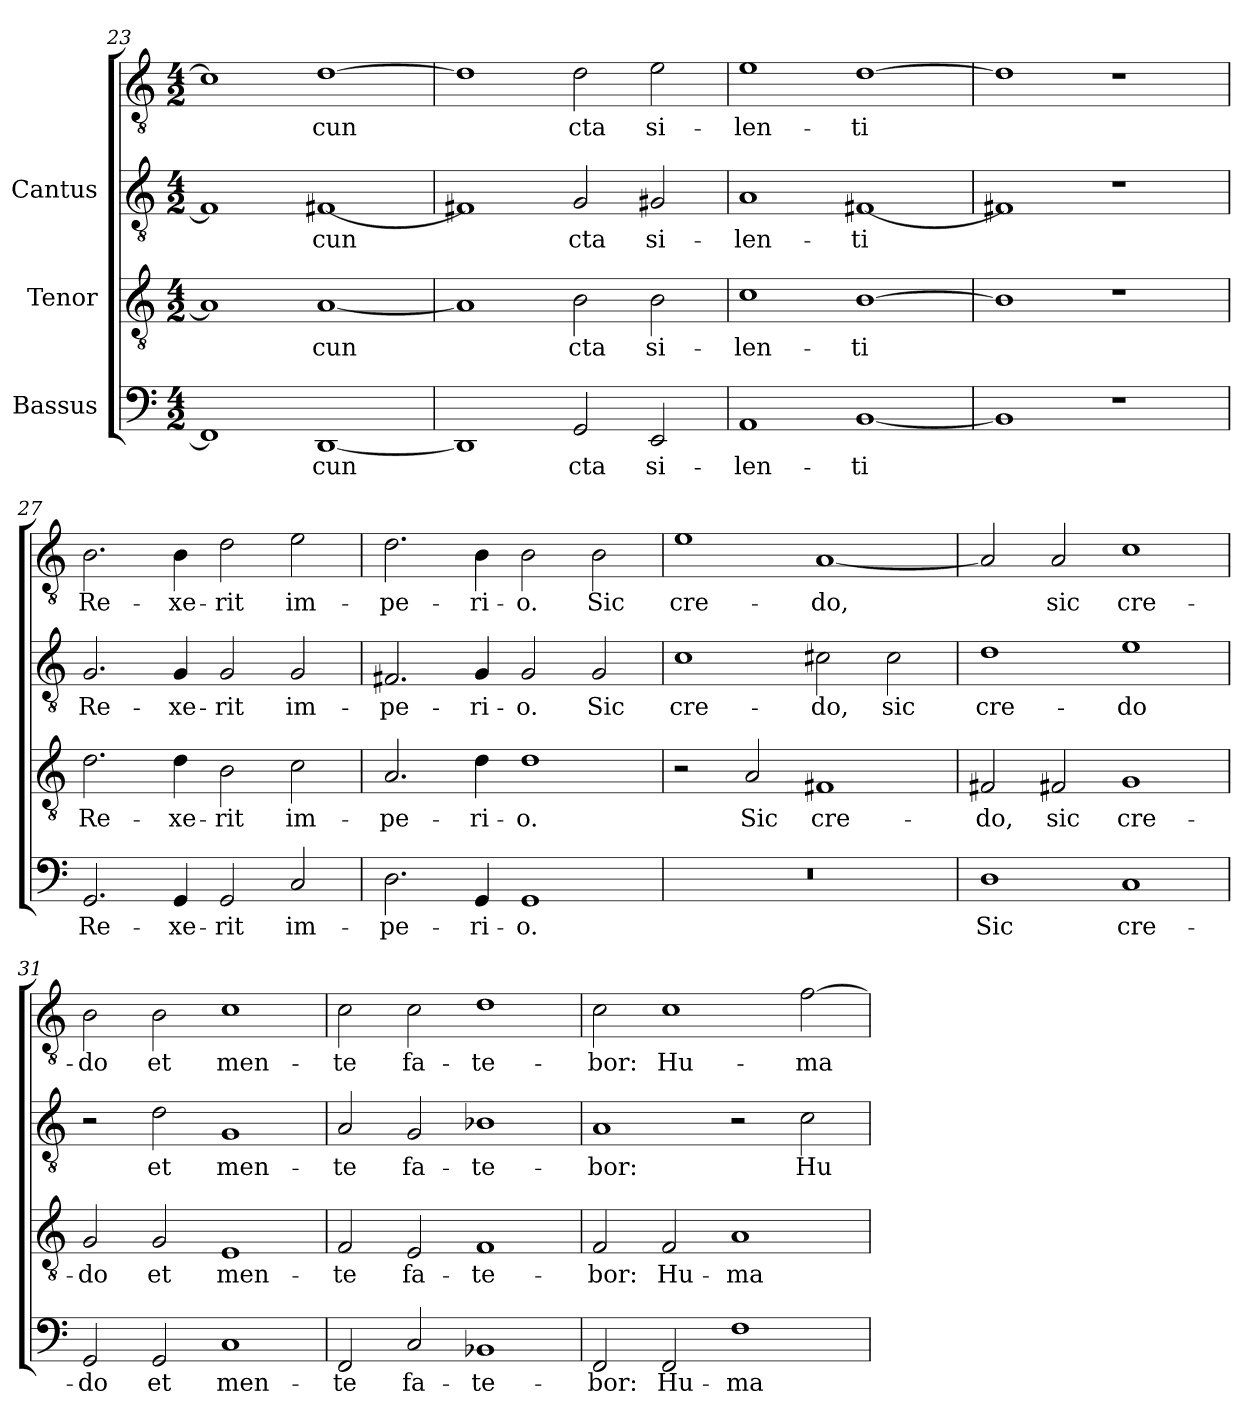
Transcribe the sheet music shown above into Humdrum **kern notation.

**kern	**text	**kern	**text	**kern	**text	**kern	**text
*part3	*part3	*part2	*part2	*part1	*part1	*part1	*part1
*staff4	*staff4	*staff3	*staff3	*staff2	*staff2	*staff1	*staff1
*I"Bassus	*	*I"Tenor	*	*I"Cantus	*	*	*
*clefF4	*	*clefGv2	*	*clefGv2	*	*clefGv2	*
*M4/2	*	*M4/2	*	*M4/2	*	*M4/2	*
=23	=23	=23	=23	=23	=23	=23	=23
!	!LO:LY:b:cj	!	!LO:LY:b:cj	!	!LO:LY:b:cj	!	!LO:LY:b:cj
1FF]	.	1A]	.	1F]	-	1c]	.
!	!LO:LY:b:cj	!	!LO:LY:b:cj	!	!LO:LY:b:cj	!	!LO:LY:b:cj
[<1DD	cun-	[<1A	cun-	[<1F#X	cun-	[>1d	cun-
!!LO:LB:g=z
=24	=24	=24	=24	=24	=24	=24	=24
!	!LO:LY:b:cj	!	!LO:LY:b:cj	!	!LO:LY:b:cj	!	!LO:LY:b:cj
1DD]	-	1A]	-	1F#X]	-	1d]	-
!	!LO:LY:b:cj	!	!LO:LY:b:cj	!	!LO:LY:b:cj	!	!LO:LY:b:cj
2GG/	cta	2B\	cta	2G/	cta	2d\	cta
!	!LO:LY:b:cj	!	!LO:LY:b:cj	!	!LO:LY:b:cj	!	!LO:LY:b:cj
2EE/	si-	2B\	si-	2G#X/	si-	2e\	si-
=25	=25	=25	=25	=25	=25	=25	=25
!	!LO:LY:b:cj	!	!LO:LY:b:cj	!	!LO:LY:b:cj	!	!LO:LY:b:cj
1AA	-len-	1c	-len-	1A	len-	1e	-len-
!	!LO:LY:b:cj	!	!LO:LY:b:cj	!	!LO:LY:b:cj	!	!LO:LY:b:cj
[<1BB	-ti	[>1B	-ti	[<1F#X	-ti	[>1d	-ti
=26	=26	=26	=26	=26	=26	=26	=26
1BB]	.	1B]	.	1F#X]	.	1d]	.
1r	.	1r	.	1r	.	1r	.
=27	=27	=27	=27	=27	=27	=27	=27
!	!LO:LY:b:cj	!	!LO:LY:b:cj	!	!LO:LY:b:cj	!	!LO:LY:b:cj
2.GG/	Re-	2.d\	Re-	2.G/	-Re-	2.B\	Re-
!	!LO:LY:b:cj	!	!LO:LY:b:cj	!	!LO:LY:b:cj	!	!LO:LY:b:cj
4GG/	-xe-	4d\	-xe-	4G/	-xe-	4B\	-xe-
!	!LO:LY:b:cj	!	!LO:LY:b:cj	!	!LO:LY:b:cj	!	!LO:LY:b:cj
2GG/	-rit	2B\	-rit	2G/	-rit	2d\	-rit
!	!LO:LY:b:cj	!	!LO:LY:b:cj	!	!LO:LY:b:cj	!	!LO:LY:b:cj
2C/	im-	2c\	im-	2G/	im-	2e\	im-
=28	=28	=28	=28	=28	=28	=28	=28
!	!LO:LY:b:cj	!	!LO:LY:b:cj	!	!LO:LY:b:cj	!	!LO:LY:b:cj
2.D\	-pe-	2.A/	-pe-	2.F#X/	pe-	2.d\	-pe-
!	!LO:LY:b:cj	!	!LO:LY:b:cj	!	!LO:LY:b:cj	!	!LO:LY:b:cj
4GG/	-ri-	4d\	-ri-	4G/	-ri-	4B\	-ri-
!	!LO:LY:b:cj	!	!LO:LY:b:cj	!	!LO:LY:b:cj	!	!LO:LY:b:cj
1GG	-o.	1d	-o.	2G/	-o.	2B\	-o.
!	!	!	!	!	!LO:LY:b:cj	!	!LO:LY:b:cj
.	.	.	.	2G/	Sic	2B\	Sic
!!LO:PB:g=z
=29	=29	=29	=29	=29	=29	=29	=29
!	!	!	!	!	!LO:LY:b:cj	!	!LO:LY:b:cj
0r	.	2r	.	1c	cre-	1e	cre-
!	!	!	!LO:LY:b:cj	!	!	!	!
.	.	2A/	Sic	.	.	.	.
!	!	!	!LO:LY:b:cj	!	!LO:LY:b:cj	!	!LO:LY:b:cj
.	.	1F#X	cre-	2c#X\	-do,	[<1A	-do,
!	!	!	!	!	!LO:LY:b:cj	!	!
.	.	.	.	2c#\	sic	.	.
=30	=30	=30	=30	=30	=30	=30	=30
!	!LO:LY:b:cj	!	!LO:LY:b:cj	!	!LO:LY:b:cj	!	!LO:LY:b:cj
1D	Sic	2F#X/	-do,	1d	-cre-	2A/]	.
!	!	!	!LO:LY:b:cj	!	!	!	!LO:LY:b:cj
.	.	2F#X/	sic	.	.	2A/	sic
!	!LO:LY:b:cj	!	!LO:LY:b:cj	!	!LO:LY:b:cj	!	!LO:LY:b:cj
1C	cre-	1G	cre-	1e	-do	1c	cre-
=31	=31	=31	=31	=31	=31	=31	=31
!	!LO:LY:b:cj	!	!LO:LY:b:cj	!	!	!	!LO:LY:b:cj
2GG/	-do	2G/	-do	2r	.	2B\	do
!	!LO:LY:b:cj	!	!LO:LY:b:cj	!	!LO:LY:b:cj	!	!LO:LY:b:cj
2GG/	et	2G/	et	2d\	-et	2B\	et
!	!LO:LY:b:cj	!	!LO:LY:b:cj	!	!LO:LY:b:cj	!	!LO:LY:b:cj
1C	men-	1E	men-	1G	men-	1c	men-
=32	=32	=32	=32	=32	=32	=32	=32
!	!LO:LY:b:cj	!	!LO:LY:b:cj	!	!LO:LY:b:cj	!	!LO:LY:b:cj
2FF/	-te	2F/	-te	2A/	-te	2c\	-te
!	!LO:LY:b:cj	!	!LO:LY:b:cj	!	!LO:LY:b:cj	!	!LO:LY:b:cj
2C/	fa-	2E/	fa-	2G/	fa-	2c\	fa-
!	!LO:LY:b:cj	!	!LO:LY:b:cj	!	!LO:LY:b:cj	!	!LO:LY:b:cj
1BB-X	-te-	1F	-te-	1B-X	-te-	1d	-te-
!!LO:LB:g=z
=33	=33	=33	=33	=33	=33	=33	=33
!	!LO:LY:b:cj	!	!LO:LY:b:cj	!	!LO:LY:b:cj	!	!LO:LY:b:cj
2FF/	-bor:	2F/	-bor:	1A	-bor:	2c\	-bor:
!	!LO:LY:b:cj	!	!LO:LY:b:cj	!	!	!	!LO:LY:b:cj
2FF/	Hu-	2F/	Hu-	.	.	1c	Hu-
!	!LO:LY:b:cj	!	!LO:LY:b:cj	!	!	!	!
1F	-ma-	1A	-ma-	2r	.	.	.
!	!	!	!	!	!LO:LY:b:cj	!	!LO:LY:b:cj
.	.	.	.	2c\	Hu-	[>2f\	-ma-
=	=	=	=	=	=	=	=
*-	*-	*-	*-	*-	*-	*-	*-
